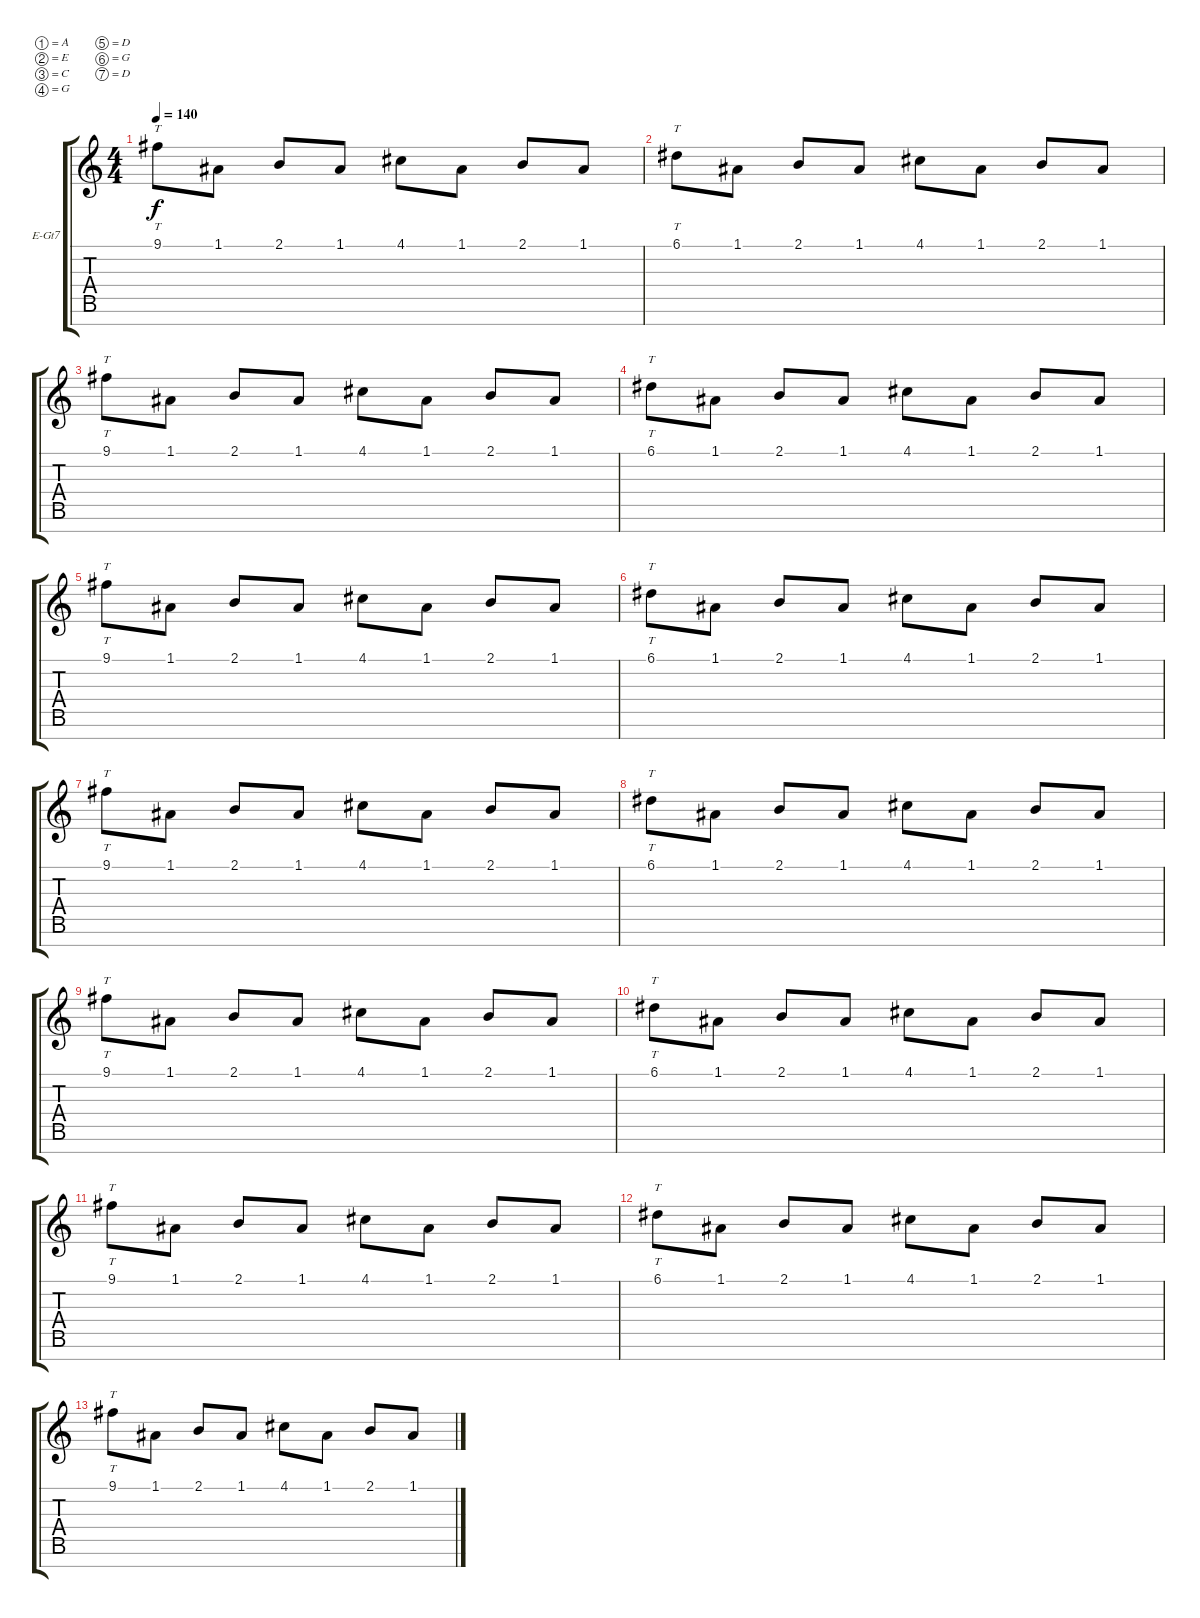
\defaultSystemsLayout 4
\bracketExtendMode groupsimilarinstruments
\firstSystemTrackNameOrientation horizontal
\otherSystemsTrackNameOrientation horizontal
\track ("Electric Guitar" "E-Gt7") {instrument distortionguitar}
\staff {score tabs}
\tuning (A3 E3 C3 G2 D2 G1 D1)
\ts (4 4)
\tempo 140
\clef g2
\ks c
9.1.8{tt dy f} 1.1.8 2.1.8 1.1.8 4.1.8 1.1.8 2.1.8 1.1.8 |
6.1.8{tt} 1.1.8 2.1.8 1.1.8 4.1.8 1.1.8 2.1.8 1.1.8 |
9.1.8{tt} 1.1.8 2.1.8 1.1.8 4.1.8 1.1.8 2.1.8 1.1.8 |
6.1.8{tt} 1.1.8 2.1.8 1.1.8 4.1.8 1.1.8 2.1.8 1.1.8 |
9.1.8{tt} 1.1.8 2.1.8 1.1.8 4.1.8 1.1.8 2.1.8 1.1.8 |
6.1.8{tt} 1.1.8 2.1.8 1.1.8 4.1.8 1.1.8 2.1.8 1.1.8 |
9.1.8{tt} 1.1.8 2.1.8 1.1.8 4.1.8 1.1.8 2.1.8 1.1.8 |
6.1.8{tt} 1.1.8 2.1.8 1.1.8 4.1.8 1.1.8 2.1.8 1.1.8 |
9.1.8{tt} 1.1.8 2.1.8 1.1.8 4.1.8 1.1.8 2.1.8 1.1.8 |
6.1.8{tt} 1.1.8 2.1.8 1.1.8 4.1.8 1.1.8 2.1.8 1.1.8 |
9.1.8{tt} 1.1.8 2.1.8 1.1.8 4.1.8 1.1.8 2.1.8 1.1.8 |
6.1.8{tt} 1.1.8 2.1.8 1.1.8 4.1.8 1.1.8 2.1.8 1.1.8 |
9.1.8{tt} 1.1.8 2.1.8 1.1.8 4.1.8 1.1.8 2.1.8 1.1.8
